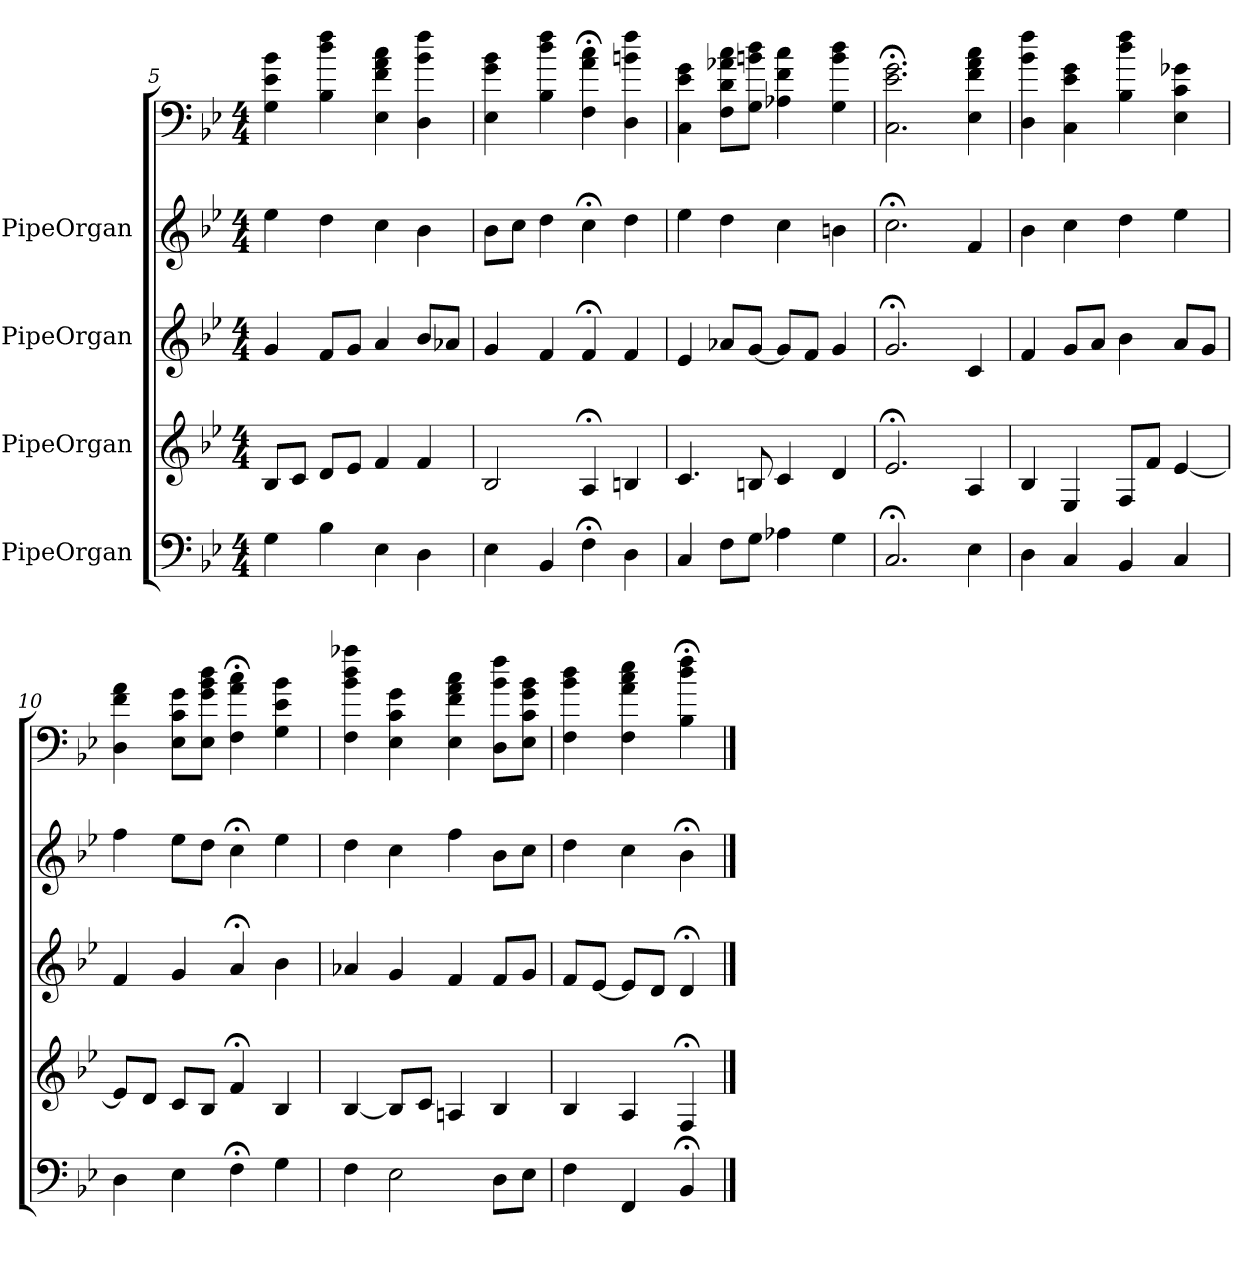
**kern	**kern	**kern	**kern	**kern
*part5	*part4	*part3	*part2	*part1
*staff5	*staff4	*staff3	*staff2	*staff1
*I"PipeOrgan	*I"PipeOrgan	*I"PipeOrgan	*I"PipeOrgan	*
*k[b-e-]	*k[b-e-]	*k[b-e-]	*k[b-e-]	*k[b-e-]
*B-:	*B-:	*B-:	*B-:	*B-:
*M4/4	*M4/4	*M4/4	*M4/4	*M4/4
=5	=5	=5	=5	=5
4G	8B-L	4g	4ee-	4G 4e- 4b-
.	8cJ	.	.	.
4B-	8dL	8fL	4dd	4B- 4dd 4ff
.	8e-J	8gJ	.	.
4E-	4f	4a	4cc	4E- 4f 4a 4cc
4D	4f	8b-L	4b-	4D 4b- 4ff
.	.	8a-XJ	.	.
=6	=6	=6	=6	=6
4E-	2B-	4g	8b-L	4E- 4g 4b-
.	.	.	8ccJ	.
4BB-	.	4f	4dd	4B- 4dd 4ff
4F;<	4A;<	4f;<	4cc;<	4F;< 4a;< 4cc;<
4D	4Bn	4f	4dd	4D 4bn 4ff
=7	=7	=7	=7	=7
4C	4.c	4e-	4ee-	4C 4e- 4g
8FL	.	8a-XL	4dd	8F 8d 8a-X 8ccL
8GJ	8Bn	[8gJ	.	8G 8bn 8ddJ
4A-X	4c	8gL]	4cc	4A-X 4f 4cc
.	.	8fJ	.	.
4G	4d	4g	4bn	4G 4b 4dd
=8	=8	=8	=8	=8
2.C;<	2.e-;<	2.g;<	2.cc;<	2.C;< 2.e-;< 2.g;<
4E-	4A	4c	4f	4E- 4f 4a 4cc
=9	=9	=9	=9	=9
4D	4B-	4f	4b-	4D 4b- 4ff
4C	4E-	8gL	4cc	4C 4e- 4g
.	.	8aJ	.	.
4BB-	8FL	4b-	4dd	4B- 4dd 4ff
.	8fJ	.	.	.
4C	[4e-	8aL	4ee-	4E- 4c 4g-X
.	.	8gJ	.	.
=10	=10	=10	=10	=10
4D	8e-L]	4f	4ff	4D 4f 4a
.	8dJ	.	.	.
4E-	8cL	4g	8ee-L	8E- 8c 8gL
.	8B-J	.	8ddJ	8E- 8g 8b- 8ddJ
4F;<	4f;<	4a;<	4cc;<	4F;< 4a;< 4cc;<
4G	4B-	4b-	4ee-	4G 4e- 4b-
=11	=11	=11	=11	=11
4F	[4B-	4a-X	4dd	4F 4b- 4dd 4aa-X
2E-	8B-L]	4g	4cc	4E- 4c 4g
.	8cJ	.	.	.
.	4An	4f	4ff	4E- 4f 4a 4cc
8DL	4B-	8fL	8b-L	8D 8b- 8ffL
8E-J	.	8gJ	8ccJ	8E- 8c 8g 8b-J
=12	=12	=12	=12	=12
4F	4B-	8fL	4dd	4F 4b- 4dd
.	.	[8e-J	.	.
4FF	4A	8e-L]	4cc	4F 4a 4cc 4ee-
.	.	8dJ	.	.
4BB-;<	4F;<	4d;<	4b-;<	4B-;< 4dd;< 4ff;<
==	==	==	==	==
*-	*-	*-	*-	*-
